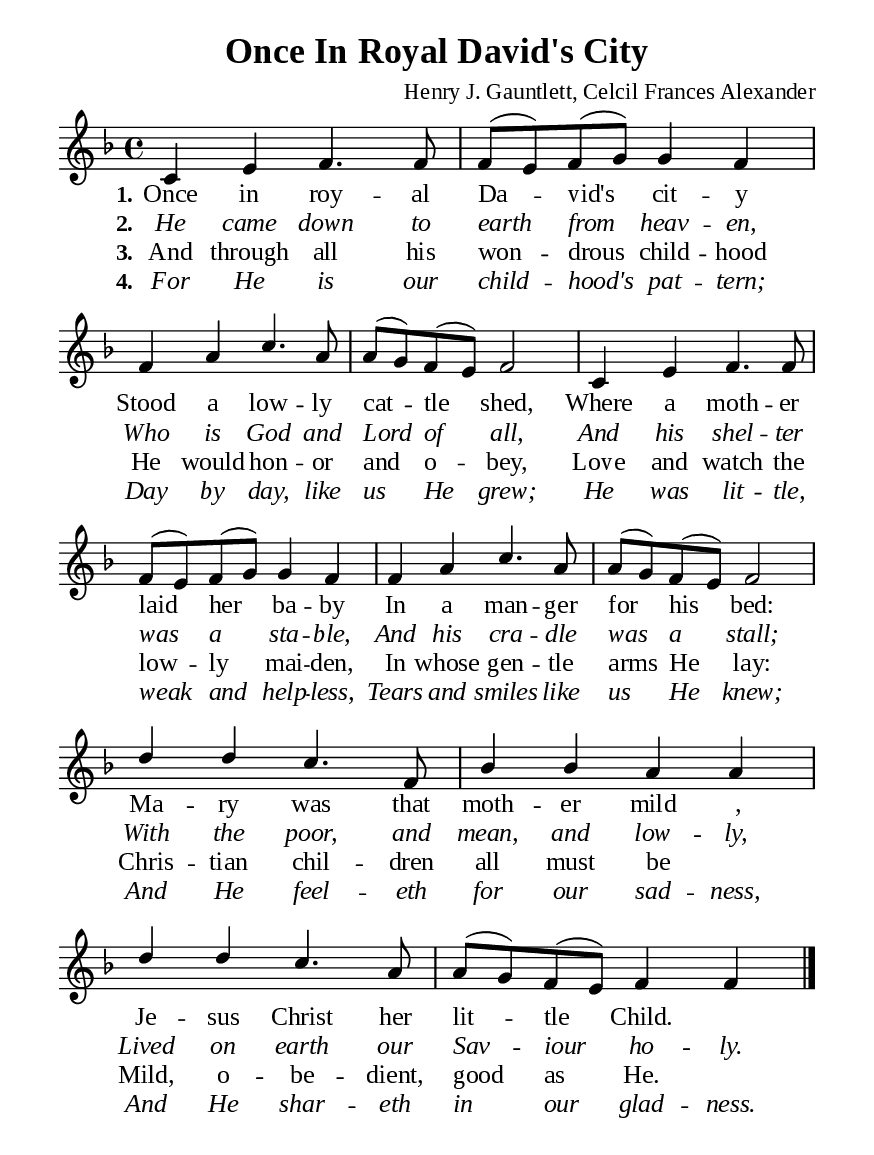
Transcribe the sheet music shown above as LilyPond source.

\version "2.18.2"

\header {
  title = "Once In Royal David's City"
  composer = "Henry J. Gauntlett, Celcil Frances Alexander"
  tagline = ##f
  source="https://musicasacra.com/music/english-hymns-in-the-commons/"
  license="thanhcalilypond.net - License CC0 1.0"
}

global= {
  \key f \major
  \time 4/4
  \override Score.BarNumber.break-visibility = ##(#f #f #f)
  \override Lyrics.LyricSpace.minimum-distance = #3.0
}

\paper {
  #(set-paper-size "a5")
  top-margin = 10\mm
  bottom-margin = 5\mm
  left-margin = 10\mm
  right-margin = 10\mm
  indent = #0
  #(define fonts
	 (make-pango-font-tree "Liberation Serif"
	 		       "Liberation Serif"
			       "Liberation Serif"
			       (/ 20 20)))
  system-system-spacing = #'((basic-distance . 2.5) (padding . 2.5))
}

printItalic = \with {
  \override LyricText.font-shape = #'italic
}

% Verse music
musicVerseSoprano = \relative c' {
  c4 e f4. f8 |
  f (e) f (g) g4 f |
  f a c4. a8 |
  a (g) f (e) f2 |
  c4 e f4. f8 |
  f (e) f (g) g4 f |
  f a c4. a8 |
  a (g) f (e) f2 |
  d'4 d c4. f,8 |
  bes4 bes a a |
  d d c4. a8 |
  a (g) f (e) f4 f \bar "|."
}

% Verse lyrics
verseOne = \lyricmode {
  \set stanza = #"1."
  Once in roy -- al Da -- vid's cit -- y
  Stood a low -- ly cat -- tle shed,
  Where a moth -- er laid her ba -- by
  In a man -- ger for his bed:
  Ma -- ry was that moth -- er mild _,
  Je -- sus Christ her lit -- tle Child.
}

verseTwo = \lyricmode {
  \set stanza = #"2."
  He came down to earth from heav -- en,
  Who is God and Lord of all,
  And his shel -- ter was a sta -- ble,
  And his cra -- dle was a stall;
  With the poor, and mean, and low -- ly,
  Lived on earth our Sav -- iour ho -- ly.
}

verseThree = \lyricmode {
  \set stanza = #"3."
  And through all his won -- drous child -- hood
  He would hon -- or and o -- bey,
  Love and watch the low -- ly mai -- den,
  In whose gen -- tle arms He lay:
  Chris -- tian chil -- dren all must be _
  Mild, o -- be -- dient, good as He.
}

verseFour = \lyricmode {
  \set stanza = #"4."
  For He is our child -- hood's pat -- tern;
  Day by day, like us He grew;
  He was lit -- tle, weak and help -- less,
  Tears and smiles like us He knew;
  And He feel -- eth for our sad -- ness,
  And He shar -- eth in our glad -- ness.
}

% Layout
\score {
    \new ChoirStaff <<
      \new Staff <<
        \clef "treble"
        \new Voice = "sopranos" { \global \stemUp \slurUp \musicVerseSoprano }
      >>
      \new Lyrics \lyricsto sopranos \verseOne
      \new Lyrics \printItalic \lyricsto sopranos \verseTwo
      \new Lyrics \lyricsto sopranos \verseThree
      \new Lyrics \printItalic \lyricsto sopranos \verseFour
    >>
}
